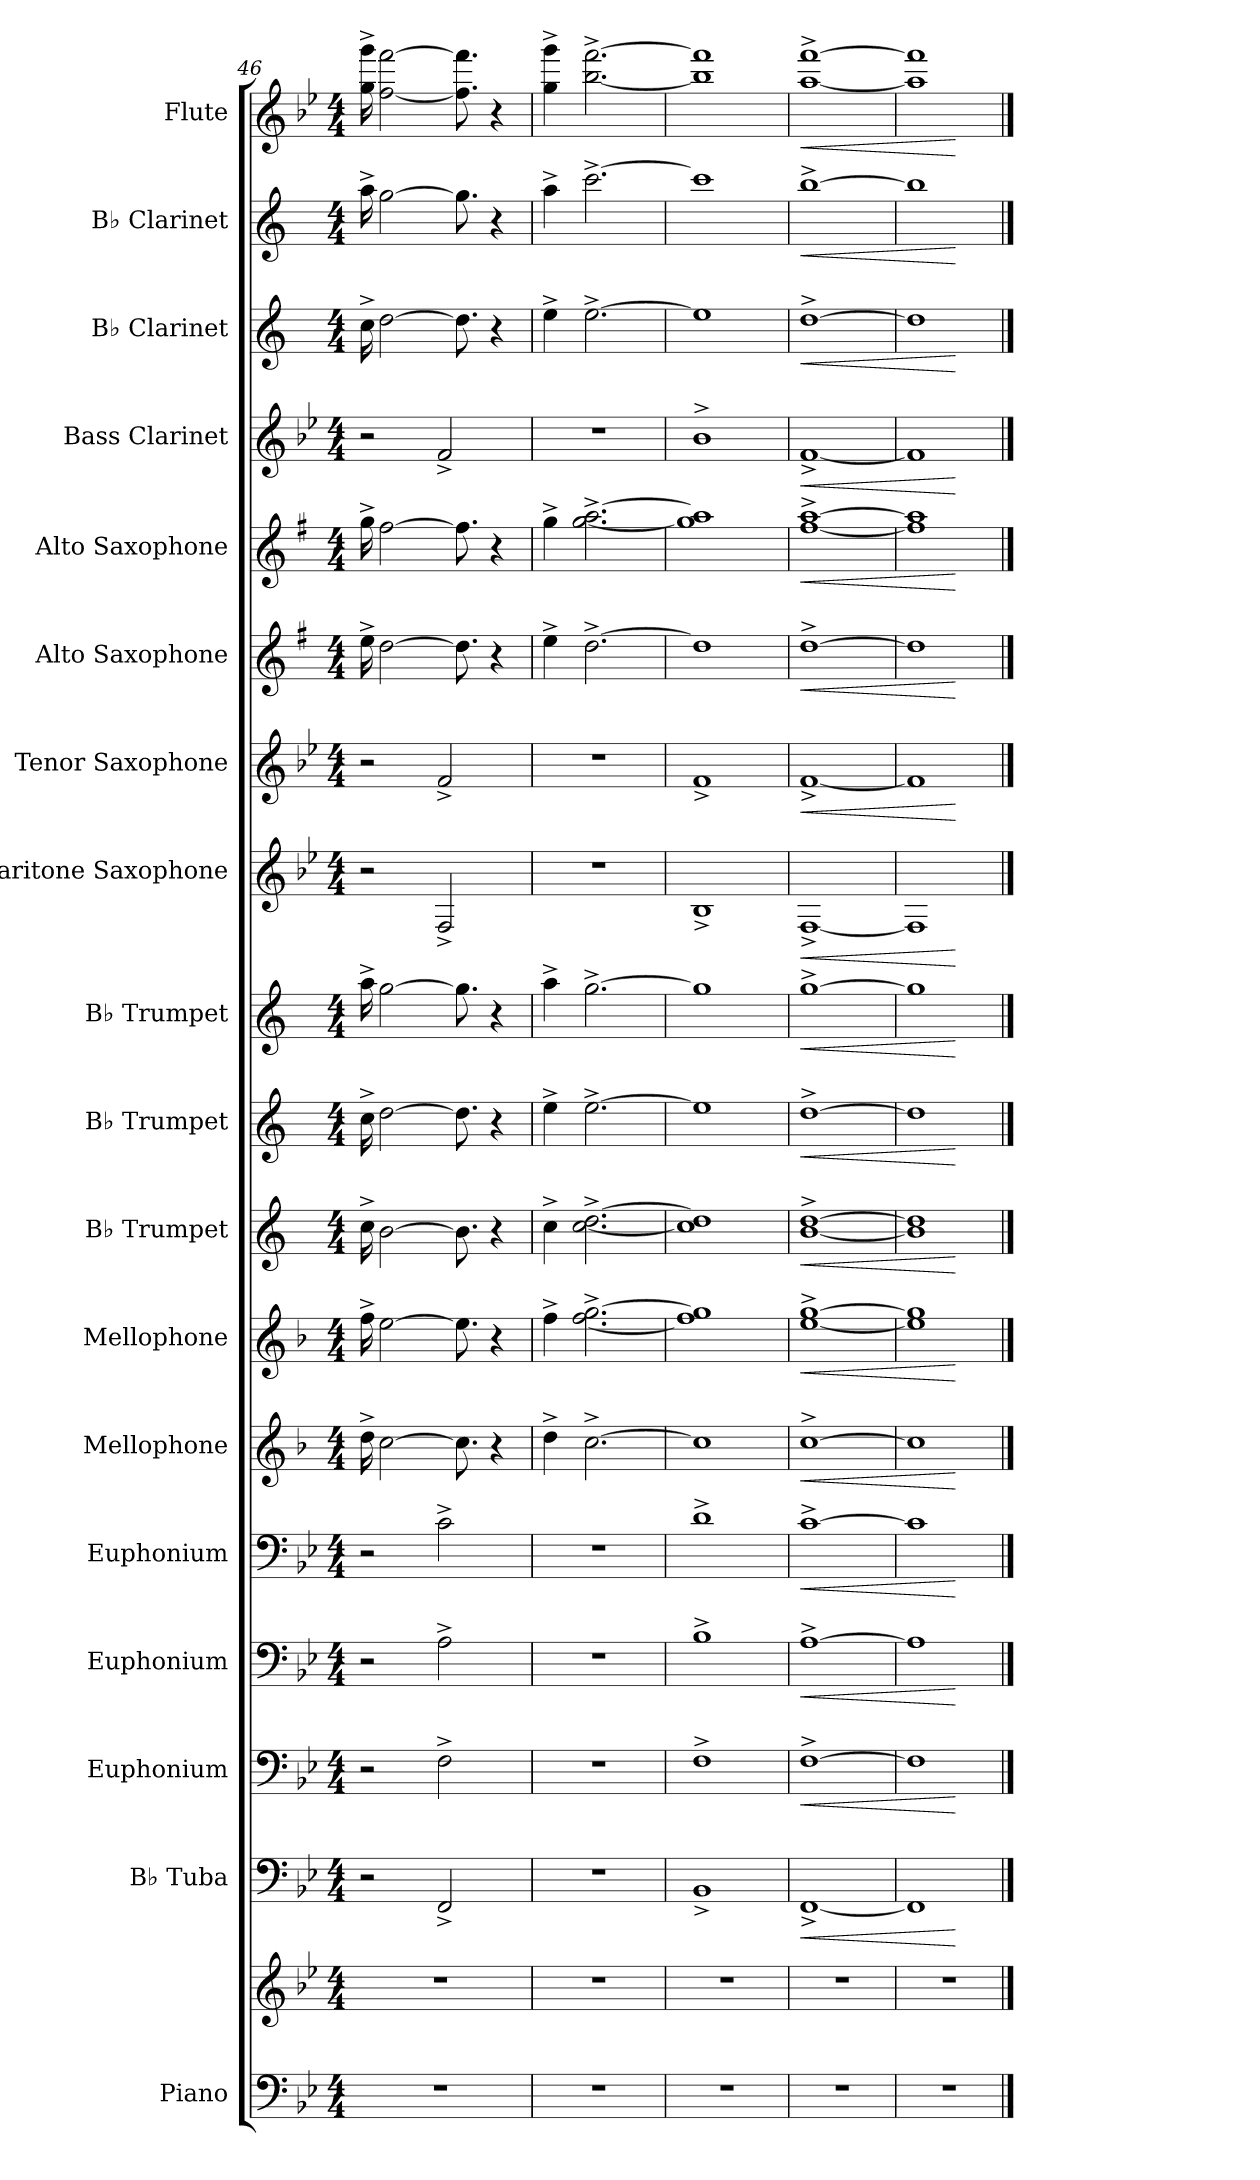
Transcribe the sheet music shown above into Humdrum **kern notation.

**kern	**kern	**kern	**dynam	**kern	**dynam	**kern	**dynam	**kern	**dynam	**kern	**dynam	**kern	**dynam	**kern	**dynam	**kern	**dynam	**kern	**dynam	**kern	**dynam	**kern	**dynam	**kern	**dynam	**kern	**dynam	**kern	**dynam	**kern	**dynam	**kern	**dynam	**kern	**dynam
*part18	*part18	*part17	*part17	*part16	*part16	*part15	*part15	*part14	*part14	*part13	*part13	*part12	*part12	*part11	*part11	*part10	*part10	*part9	*part9	*part8	*part8	*part7	*part7	*part6	*part6	*part5	*part5	*part4	*part4	*part3	*part3	*part2	*part2	*part1	*part1
*staff19	*staff18	*staff17	*staff17	*staff16	*staff16	*staff15	*staff15	*staff14	*staff14	*staff13	*staff13	*staff12	*staff12	*staff11	*staff11	*staff10	*staff10	*staff9	*staff9	*staff8	*staff8	*staff7	*staff7	*staff6	*staff6	*staff5	*staff5	*staff4	*staff4	*staff3	*staff3	*staff2	*staff2	*staff1	*staff1
*I"Piano	*	*I"B♭ Tuba	*	*I"Euphonium	*	*I"Euphonium	*	*I"Euphonium	*	*I"Mellophone	*	*I"Mellophone	*	*I"B♭ Trumpet	*	*I"B♭ Trumpet	*	*I"B♭ Trumpet	*	*I"Baritone Saxophone	*	*I"Tenor Saxophone	*	*I"Alto Saxophone	*	*I"Alto Saxophone	*	*I"Bass Clarinet	*	*I"B♭ Clarinet	*	*I"B♭ Clarinet	*	*I"Flute	*
*I'Pno.	*	*I'B♭ Tu.	*	*I'Euph.	*	*I'Euph.	*	*I'Euph.	*	*I'Mph.	*	*I'Mph.	*	*I'B♭ Tpt.	*	*I'B♭ Tpt.	*	*I'B♭ Tpt.	*	*I'Bar. Sax.	*	*I'T. Sax.	*	*I'A. Sax.	*	*I'A. Sax.	*	*I'B. Cl.	*	*I'B♭ Cl.	*	*I'B♭ Cl.	*	*I'Fl.	*
*clefF4	*clefG2	*clefF4	*	*clefF4	*	*clefF4	*	*clefF4	*	*clefG2	*	*clefG2	*	*clefG2	*	*clefG2	*	*clefG2	*	*clefG2	*	*clefG2	*	*clefG2	*	*clefG2	*	*clefG2	*	*clefG2	*	*clefG2	*	*clefG2	*
*	*	*	*	*	*	*	*	*	*	*ITrd4c7	*	*ITrd4c7	*	*ITrd1c2	*	*ITrd1c2	*	*ITrd1c2	*	*ITrd12c21	*	*ITrd8c14	*	*ITrd5c9	*	*ITrd5c9	*	*ITrd8c14	*	*ITrd1c2	*	*ITrd1c2	*	*	*
*k[b-e-]	*k[b-e-]	*k[b-e-]	*	*k[b-e-]	*	*k[b-e-]	*	*k[b-e-]	*	*k[b-e-]	*	*k[b-e-]	*	*k[b-e-]	*	*k[b-e-]	*	*k[b-e-]	*	*k[b-e-]	*	*k[b-e-]	*	*k[b-e-]	*	*k[b-e-]	*	*k[b-e-]	*	*k[b-e-]	*	*k[b-e-]	*	*k[b-e-]	*
*M4/4	*M4/4	*M4/4	*	*M4/4	*	*M4/4	*	*M4/4	*	*M4/4	*	*M4/4	*	*M4/4	*	*M4/4	*	*M4/4	*	*M4/4	*	*M4/4	*	*M4/4	*	*M4/4	*	*M4/4	*	*M4/4	*	*M4/4	*	*M4/4	*
=46	=46	=46	=46	=46	=46	=46	=46	=46	=46	=46	=46	=46	=46	=46	=46	=46	=46	=46	=46	=46	=46	=46	=46	=46	=46	=46	=46	=46	=46	=46	=46	=46	=46	=46	=46
1r	1r	2r	.	2r	.	2r	.	2r	.	16g^\	.	16b-^\	.	16b-^\	.	16b-^\	.	16gg^\	.	2r	.	2r	.	16g^\	.	16b-^\	.	2r	.	16b-^\	.	16gg^\	.	16gg\^ 16ggg\^	.
.	.	.	.	.	.	.	.	.	.	[2f\	.	[2a\	.	[2a\	.	[2cc\	.	[2ff\	.	.	.	.	.	[2f\	.	[2a\	.	.	.	[2cc\	.	[2ff\	.	[2ff\ [2fff\	.
.	.	2FF^/	.	2F^\	.	2A^\	.	2c^\	.	.	.	.	.	.	.	.	.	.	.	2FF^/	.	2F^/	.	.	.	.	.	2F^/	.	.	.	.	.	.	.
.	.	.	.	.	.	.	.	.	.	8.f\]	.	8.a\]	.	8.a\]	.	8.cc\]	.	8.ff\]	.	.	.	.	.	8.f\]	.	8.a\]	.	.	.	8.cc\]	.	8.ff\]	.	8.ff\] 8.fff\]	.
.	.	.	.	.	.	.	.	.	.	4r	.	4r	.	4r	.	4r	.	4r	.	.	.	.	.	4r	.	4r	.	.	.	4r	.	4r	.	4r	.
=47	=47	=47	=47	=47	=47	=47	=47	=47	=47	=47	=47	=47	=47	=47	=47	=47	=47	=47	=47	=47	=47	=47	=47	=47	=47	=47	=47	=47	=47	=47	=47	=47	=47	=47	=47
1r	1r	1r	.	1r	.	1r	.	1r	.	4g^\	.	4b-^\	.	4b-^\	.	4dd^\	.	4gg^\	.	1r	.	1r	.	4g^\	.	4b-^\	.	1r	.	4dd^\	.	4gg^\	.	4gg\^ 4ggg\^	.
.	.	.	.	.	.	.	.	.	.	[2.f^\	.	[2.b-\^ [2.cc\^	.	[2.b-\^ [2.cc\^	.	[2.dd^\	.	[2.ff^\	.	.	.	.	.	[2.f^\	.	[2.b-\^ [2.cc\^	.	.	.	[2.dd^\	.	[2.bb-^\	.	[2.bb-\^ [2.fff\^	.
=48	=48	=48	=48	=48	=48	=48	=48	=48	=48	=48	=48	=48	=48	=48	=48	=48	=48	=48	=48	=48	=48	=48	=48	=48	=48	=48	=48	=48	=48	=48	=48	=48	=48	=48	=48
1r	1r	1BB-^	.	1F^	.	1B-^	.	1d^	.	1f]	.	1b-] 1cc]	.	1b-] 1cc]	.	1dd]	.	1ff]	.	1BB-^	.	1F^	.	1f]	.	1b-] 1cc]	.	1B-^	.	1dd]	.	1bb-]	.	1bb-] 1fff]	.
=49	=49	=49	=49	=49	=49	=49	=49	=49	=49	=49	=49	=49	=49	=49	=49	=49	=49	=49	=49	=49	=49	=49	=49	=49	=49	=49	=49	=49	=49	=49	=49	=49	=49	=49	=49
!	!	!	!LO:HP:b	!	!LO:HP:b	!	!LO:HP:b	!	!LO:HP:b	!	!LO:HP:b	!	!LO:HP:b	!	!LO:HP:b	!	!LO:HP:b	!	!LO:HP:b	!	!LO:HP:b	!	!LO:HP:b	!	!LO:HP:b	!	!LO:HP:b	!	!LO:HP:b	!	!LO:HP:b	!	!LO:HP:b	!	!LO:HP:b
1r	1r	[1FF^	<	[1F^	<	[1A^	<	[1c^	<	[1f^	<	[1a^ [1cc^	<	[1a^ [1cc^	<	[1cc^	<	[1ff^	<	[1FF^	<	[1F^	<	[1f^	<	[1a^ [1cc^	<	[1F^	<	[1cc^	<	[1aa^	<	[1aa^ [1fff^	<
=50	=50	=50	=50	=50	=50	=50	=50	=50	=50	=50	=50	=50	=50	=50	=50	=50	=50	=50	=50	=50	=50	=50	=50	=50	=50	=50	=50	=50	=50	=50	=50	=50	=50	=50	=50
1r	1r	1FF]	.	1F]	.	1A]	.	1c]	.	1f]	.	1a] 1cc]	.	1a] 1cc]	.	1cc]	.	1ff]	.	1FF]	.	1F]	.	1f]	.	1a] 1cc]	.	1F]	.	1cc]	.	1aa]	.	1aa] 1fff]	.
.	.	.	[	.	[	.	[	.	[	.	[	.	[	.	[	.	[	.	[	.	[	.	[	.	[	.	[	.	[	.	[	.	[	.	[
==	==	==	==	==	==	==	==	==	==	==	==	==	==	==	==	==	==	==	==	==	==	==	==	==	==	==	==	==	==	==	==	==	==	==	==
*-	*-	*-	*-	*-	*-	*-	*-	*-	*-	*-	*-	*-	*-	*-	*-	*-	*-	*-	*-	*-	*-	*-	*-	*-	*-	*-	*-	*-	*-	*-	*-	*-	*-	*-	*-
